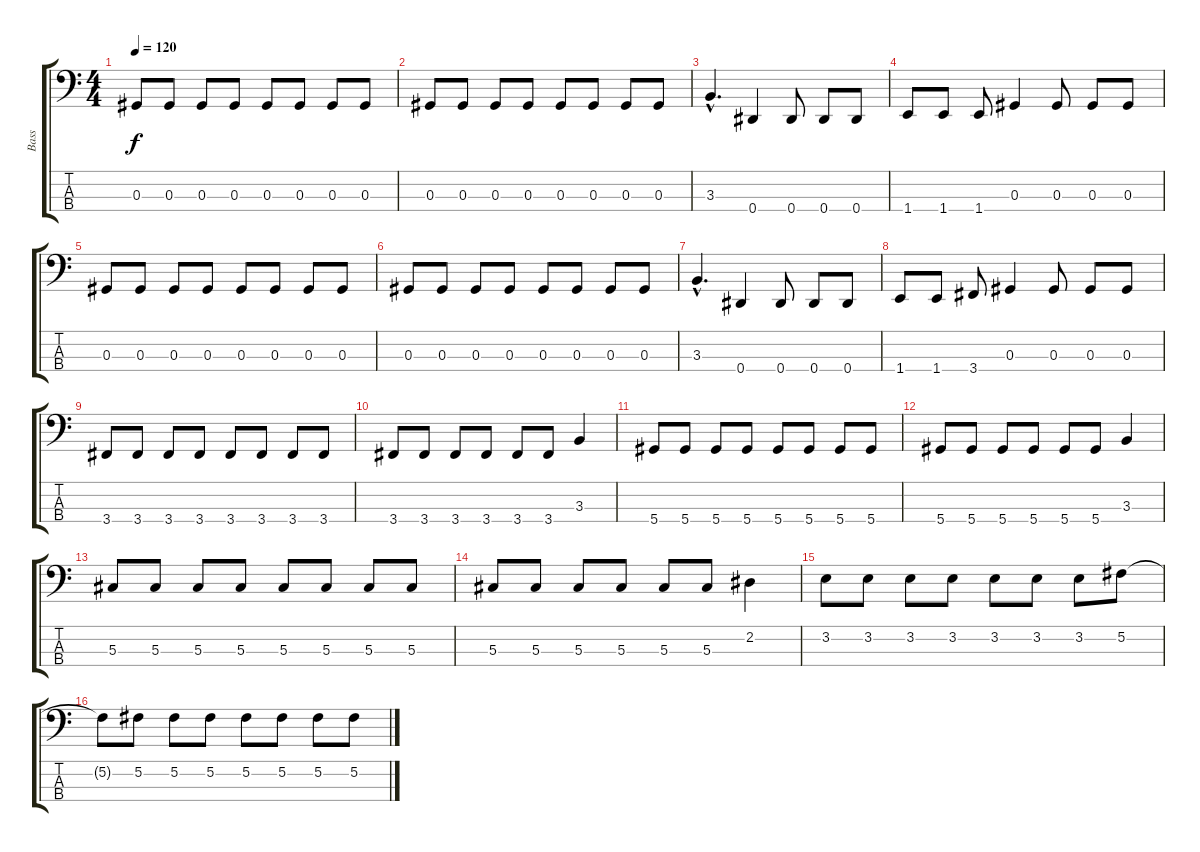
\track ("Bass" "Bass") {instrument electricbassfinger}
\staff {score tabs}
\tuning (Gb2 Db2 Ab1 Eb1) {hide}
\ts (4 4)
\tempo 120
\clef f4
\ks c
0.3.8{dy f} 0.3.8 0.3.8 0.3.8 0.3.8 0.3.8 0.3.8 0.3.8 |
0.3.8 0.3.8 0.3.8 0.3.8 0.3.8 0.3.8 0.3.8 0.3.8 |
3.3{hac}.4{d} 0.4.4 0.4.8 0.4.8 0.4.8 |
1.4.8 1.4.8 1.4.8 0.3.4 0.3.8 0.3.8 0.3.8 |
0.3.8 0.3.8 0.3.8 0.3.8 0.3.8 0.3.8 0.3.8 0.3.8 |
0.3.8 0.3.8 0.3.8 0.3.8 0.3.8 0.3.8 0.3.8 0.3.8 |
3.3{hac}.4{d} 0.4.4 0.4.8 0.4.8 0.4.8 |
1.4.8 1.4.8 3.4.8 0.3.4 0.3.8 0.3.8 0.3.8 |
3.4.8 3.4.8 3.4.8 3.4.8 3.4.8 3.4.8 3.4.8 3.4.8 |
3.4.8 3.4.8 3.4.8 3.4.8 3.4.8 3.4.8 3.3.4 |
5.4.8 5.4.8 5.4.8 5.4.8 5.4.8 5.4.8 5.4.8 5.4.8 |
5.4.8 5.4.8 5.4.8 5.4.8 5.4.8 5.4.8 3.3.4 |
5.3.8 5.3.8 5.3.8 5.3.8 5.3.8 5.3.8 5.3.8 5.3.8 |
5.3.8 5.3.8 5.3.8 5.3.8 5.3.8 5.3.8 2.2.4 |
3.2.8 3.2.8 3.2.8 3.2.8 3.2.8 3.2.8 3.2.8 5.2.8 |
5.2{t}.8 5.2.8 5.2.8 5.2.8 5.2.8 5.2.8 5.2.8 5.2.8
